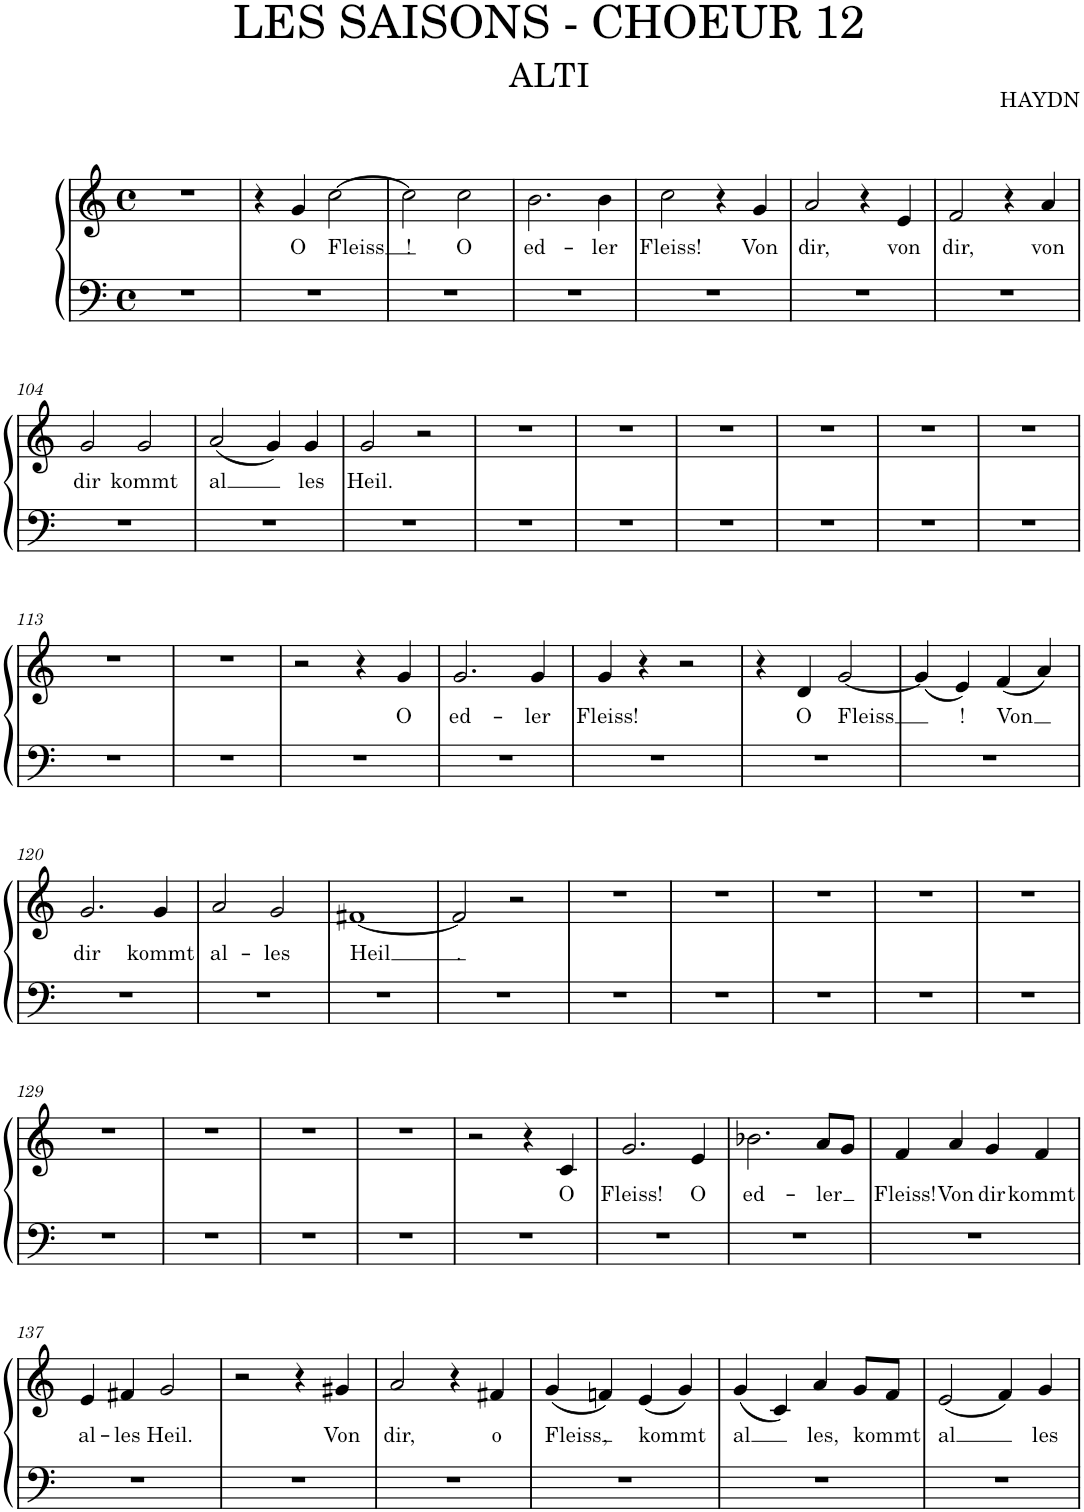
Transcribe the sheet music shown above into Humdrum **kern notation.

**kern	**kern	**text
*part1	*part1	*part1
*staff2	*staff1	*staff1
*I"Piano	*	*
*I'Pno.	*	*
*clefF4	*clefG2	*
*k[]	*k[]	*
*M4/4	*M4/4	*
*met(c)	*met(c)	*
=97	=97	=97
1r	1r	.
=98	=98	=98
1r	4r	.
!	!	!LO:LY:b
.	4g/	O
!	!	!LO:LY:b
.	[2cc\	Fleiss
=99	=99	=99
!	!	!LO:LY:b
1r	2cc\]	\!
!	!	!LO:LY:b
.	2cc\	O
=100	=100	=100
!	!	!LO:LY:b
1r	2.b\	ed-
!	!	!LO:LY:b
.	4b\	-ler
=101	=101	=101
!	!	!LO:LY:b
1r	2cc\	Fleiss!
.	4r	.
!	!	!LO:LY:b
.	4g/	Von
=102	=102	=102
!	!	!LO:LY:b
1r	2a/	dir,
.	4r	.
!	!	!LO:LY:b
.	4e/	von
=103	=103	=103
!	!	!LO:LY:b
1r	2f/	dir,
.	4r	.
!	!	!LO:LY:b
.	4a/	von
!!LO:LB:g=z
=104	=104	=104
!	!	!LO:LY:b
1r	2g/	dir
!	!	!LO:LY:b
.	2g/	kommt
=105	=105	=105
!	!	!LO:LY:b
1r	(2a/	al
.	4g/)	.
!	!	!LO:LY:b
.	4g/	les
=106	=106	=106
!	!	!LO:LY:b
1r	2g/	Heil.
.	2r	.
=107	=107	=107
1r	1r	.
=108	=108	=108
1r	1r	.
=109	=109	=109
1r	1r	.
=110	=110	=110
1r	1r	.
=111	=111	=111
1r	1r	.
=112	=112	=112
1r	1r	.
!!LO:LB:g=z
=113	=113	=113
1r	1r	.
=114	=114	=114
1r	1r	.
=115	=115	=115
1r	2r	.
.	4r	.
!	!	!LO:LY:b
.	4g/	O
=116	=116	=116
!	!	!LO:LY:b
1r	2.g/	ed-
!	!	!LO:LY:b
.	4g/	-ler
=117	=117	=117
!	!	!LO:LY:b
1r	4g/	Fleiss!
.	4r	.
.	2r	.
=118	=118	=118
1r	4r	.
!	!	!LO:LY:b
.	4d/	O
!	!	!LO:LY:b
.	[2g/	Fleiss
=119	=119	=119
1r	(4g/]	.
!	!	!LO:LY:b
.	4e/)	\!
!	!	!LO:LY:b
.	(4f/	Von
.	4a/)	.
!!LO:LB:g=z
=120	=120	=120
!	!	!LO:LY:b
1r	2.g/	dir
!	!	!LO:LY:b
.	4g/	kommt
=121	=121	=121
!	!	!LO:LY:b
1r	2a/	al-
!	!	!LO:LY:b
.	2g/	-les
=122	=122	=122
!	!	!LO:LY:b
1r	[1f#X	Heil
=123	=123	=123
!	!	!LO:LY:b
1r	2f#/]	.
.	2r	.
=124	=124	=124
1r	1r	.
=125	=125	=125
1r	1r	.
=126	=126	=126
1r	1r	.
=127	=127	=127
1r	1r	.
=128	=128	=128
1r	1r	.
!!LO:LB:g=z
=129	=129	=129
1r	1r	.
=130	=130	=130
1r	1r	.
=131	=131	=131
1r	1r	.
=132	=132	=132
1r	1r	.
=133	=133	=133
1r	2r	.
.	4r	.
!	!	!LO:LY:b
.	4c/	O
=134	=134	=134
!	!	!LO:LY:b
1r	2.g/	Fleiss!
!	!	!LO:LY:b
.	4e/	O
=135	=135	=135
!	!	!LO:LY:b
1r	2.b-X\	ed-
!	!	!LO:LY:b
.	8a/L	-ler
.	8g/J	.
=136	=136	=136
!	!	!LO:LY:b
1r	4f/	Fleiss!
!	!	!LO:LY:b
.	4a/	Von
!	!	!LO:LY:b
.	4g/	dir
!	!	!LO:LY:b
.	4f/	kommt
!!LO:LB:g=z
=137	=137	=137
!	!	!LO:LY:b
1r	4e/	al-
!	!	!LO:LY:b
.	4f#X/	-les
!	!	!LO:LY:b
.	2g/	Heil.
=138	=138	=138
1r	2r	.
.	4r	.
!	!	!LO:LY:b
.	4g#X/	Von
=139	=139	=139
!	!	!LO:LY:b
1r	2a/	dir,
.	4r	.
!	!	!LO:LY:b
.	4f#X/	o
=140	=140	=140
!	!	!LO:LY:b
1r	(4g/	Fleiss
!	!	!LO:LY:b
.	4fn/)	,
!	!	!LO:LY:b
.	(4e/	kommt
.	4g/)	.
=141	=141	=141
!	!	!LO:LY:b
1r	(4g/	al
.	4c/)	.
!	!	!LO:LY:b
.	4a/	les,
!	!	!LO:LY:b
.	8g/L	kommt
.	8f/J	.
=142	=142	=142
!	!	!LO:LY:b
1r	(2e/	al
.	4f/)	.
!	!	!LO:LY:b
.	4g/	les
=	=	=
*-	*-	*-
